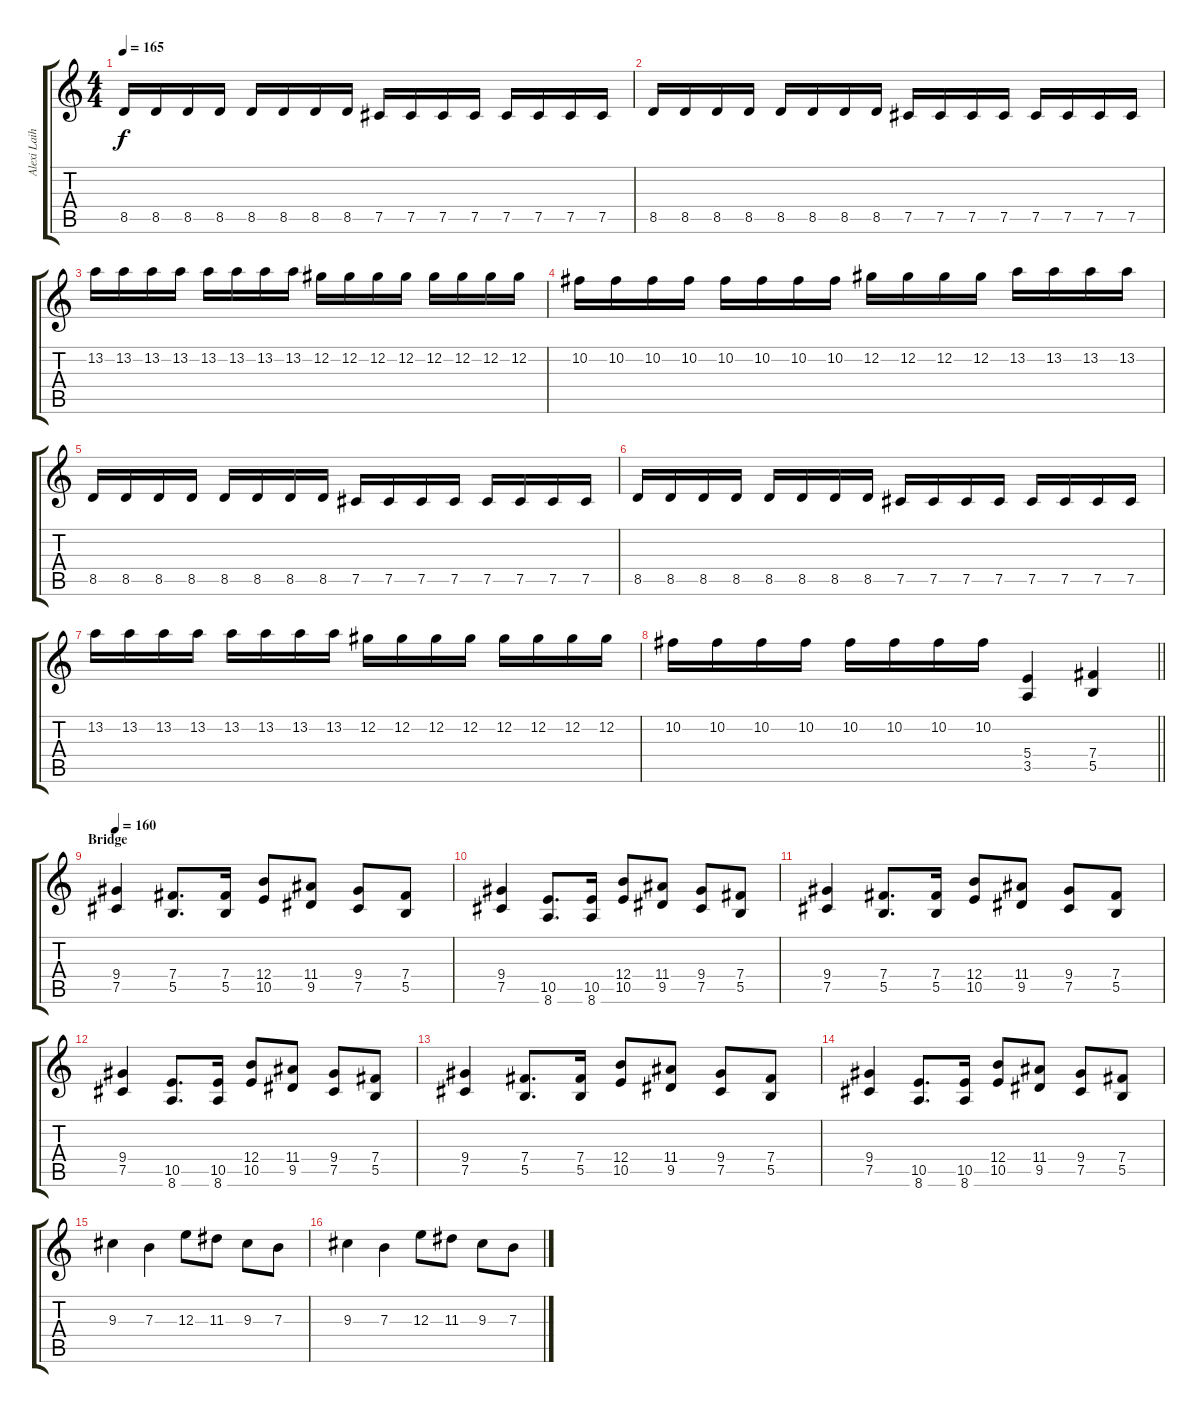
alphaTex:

\track ("Alexi Laiho" "Alexi Laih") {instrument distortionguitar}
\staff {score tabs}
\tuning (Db4 Ab3 E3 B2 Gb2 Db2) {hide}
\ts (4 4)
\tempo 165
\clef g2
\ks c
8.5.16{dy f} 8.5.16 8.5.16 8.5.16 8.5.16 8.5.16 8.5.16 8.5.16 7.5.16 7.5.16 7.5.16 7.5.16 7.5.16 7.5.16 7.5.16 7.5.16 |
8.5.16 8.5.16 8.5.16 8.5.16 8.5.16 8.5.16 8.5.16 8.5.16 7.5.16 7.5.16 7.5.16 7.5.16 7.5.16 7.5.16 7.5.16 7.5.16 |
13.2.16 13.2.16 13.2.16 13.2.16 13.2.16 13.2.16 13.2.16 13.2.16 12.2.16 12.2.16 12.2.16 12.2.16 12.2.16 12.2.16 12.2.16 12.2.16 |
10.2.16 10.2.16 10.2.16 10.2.16 10.2.16 10.2.16 10.2.16 10.2.16 12.2.16 12.2.16 12.2.16 12.2.16 13.2.16 13.2.16 13.2.16 13.2.16 |
8.5.16 8.5.16 8.5.16 8.5.16 8.5.16 8.5.16 8.5.16 8.5.16 7.5.16 7.5.16 7.5.16 7.5.16 7.5.16 7.5.16 7.5.16 7.5.16 |
8.5.16 8.5.16 8.5.16 8.5.16 8.5.16 8.5.16 8.5.16 8.5.16 7.5.16 7.5.16 7.5.16 7.5.16 7.5.16 7.5.16 7.5.16 7.5.16 |
13.2.16 13.2.16 13.2.16 13.2.16 13.2.16 13.2.16 13.2.16 13.2.16 12.2.16 12.2.16 12.2.16 12.2.16 12.2.16 12.2.16 12.2.16 12.2.16 |
\barLineRight lightlight
10.2.16 10.2.16 10.2.16 10.2.16 10.2.16 10.2.16 10.2.16 10.2.16 (5.4 3.5).4 (7.4 5.5).4 |
\section ("" "Bridge")
\tempo 160
(9.4 7.5).4 (7.4 5.5).8{d} (7.4 5.5).16 (12.4 10.5).8 (11.4 9.5).8 (9.4 7.5).8 (7.4 5.5).8 |
(9.4 7.5).4 (10.5 8.6).8{d} (10.5 8.6).16 (12.4 10.5).8 (11.4 9.5).8 (9.4 7.5).8 (7.4 5.5).8 |
(9.4 7.5).4 (7.4 5.5).8{d} (7.4 5.5).16 (12.4 10.5).8 (11.4 9.5).8 (9.4 7.5).8 (7.4 5.5).8 |
(9.4 7.5).4 (10.5 8.6).8{d} (10.5 8.6).16 (12.4 10.5).8 (11.4 9.5).8 (9.4 7.5).8 (7.4 5.5).8 |
(9.4 7.5).4 (7.4 5.5).8{d} (7.4 5.5).16 (12.4 10.5).8 (11.4 9.5).8 (9.4 7.5).8 (7.4 5.5).8 |
(9.4 7.5).4 (10.5 8.6).8{d} (10.5 8.6).16 (12.4 10.5).8 (11.4 9.5).8 (9.4 7.5).8 (7.4 5.5).8 |
9.3.4 7.3.4 12.3.8 11.3.8 9.3.8 7.3.8 |
9.3.4 7.3.4 12.3.8 11.3.8 9.3.8 7.3.8
